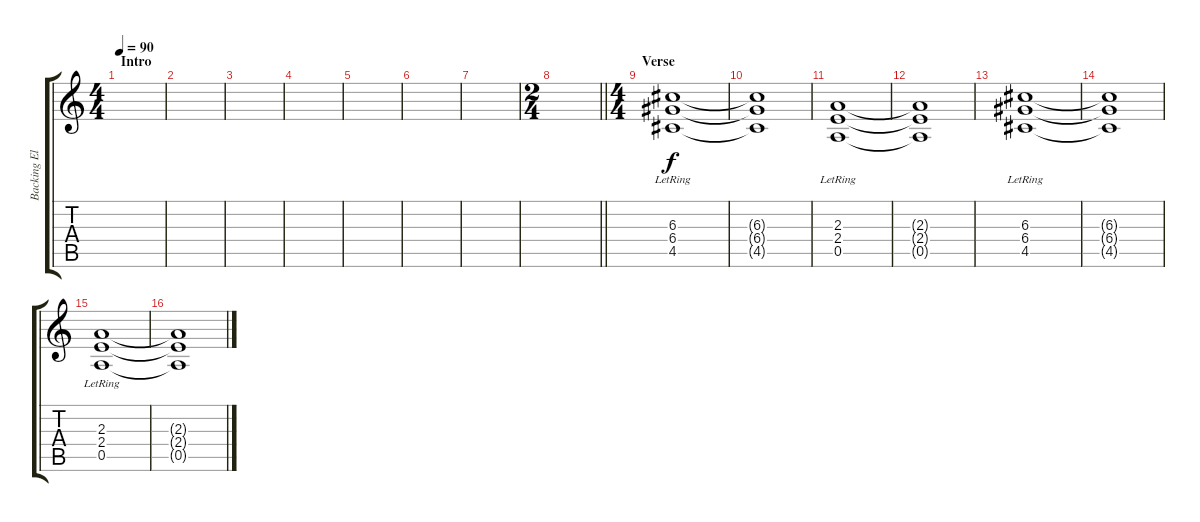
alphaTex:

\track ("Backing Electric Guitar (Xulfi)" "Backing El") {instrument electricguitarclean}
\staff {score tabs}
\tuning (E4 B3 G3 D3 A2 D2) {hide}
\ts (4 4)
\section ("" "Intro")
\tempo 90
\clef g2
\ks c
|
|
|
|
|
|
|
\ts (2 4)
\barLineRight lightlight
|
\ts (4 4)
\section ("" "Verse")
(6.3{lr} 6.4{lr} 4.5{lr}).1 |
(6.3{t} 6.4{t} 4.5{t}).1 |
(2.3{lr} 2.4{lr} 0.5{lr}).1 |
(2.3{t} 2.4{t} 0.5{t}).1 |
(6.3{lr} 6.4{lr} 4.5{lr}).1 |
(6.3{t} 6.4{t} 4.5{t}).1 |
(2.3{lr} 2.4{lr} 0.5{lr}).1 |
(2.3{t} 2.4{t} 0.5{t}).1
